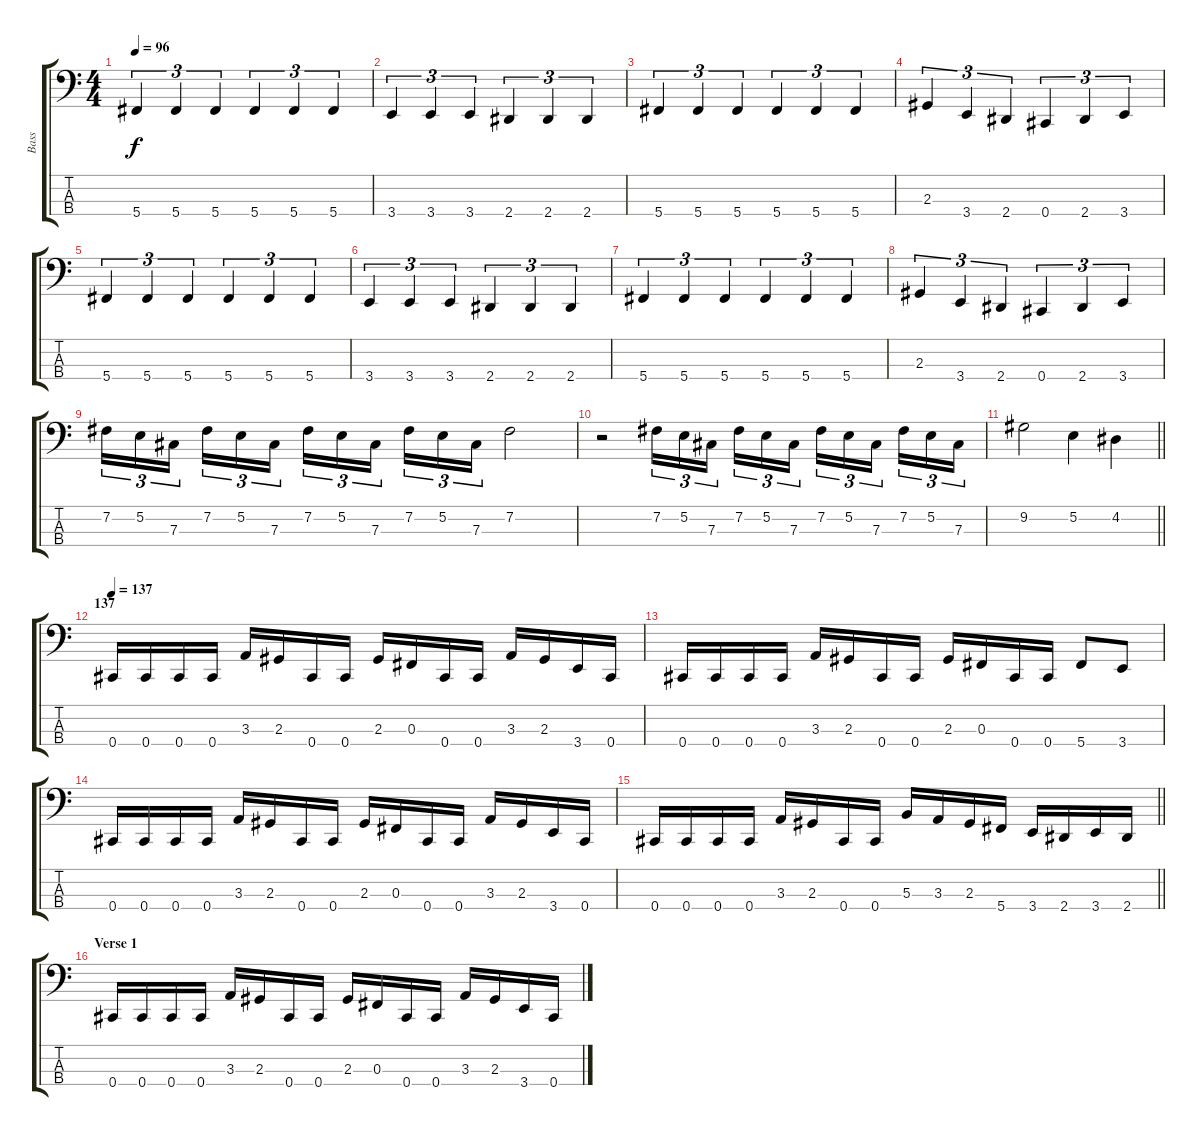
\track ("Bass" "Bass") {instrument electricbassfinger}
\staff {score tabs}
\tuning (E2 B1 Gb1 Db1) {hide}
\ts (4 4)
\tempo 96
\clef f4
\ks c
5.4.4{tu (3 2) dy f} 5.4.4{tu (3 2)} 5.4.4{tu (3 2)} 5.4.4{tu (3 2)} 5.4.4{tu (3 2)} 5.4.4{tu (3 2)} |
3.4.4{tu (3 2)} 3.4.4{tu (3 2)} 3.4.4{tu (3 2)} 2.4.4{tu (3 2)} 2.4.4{tu (3 2)} 2.4.4{tu (3 2)} |
5.4.4{tu (3 2)} 5.4.4{tu (3 2)} 5.4.4{tu (3 2)} 5.4.4{tu (3 2)} 5.4.4{tu (3 2)} 5.4.4{tu (3 2)} |
2.3.4{tu (3 2)} 3.4.4{tu (3 2)} 2.4.4{tu (3 2)} 0.4.4{tu (3 2)} 2.4.4{tu (3 2)} 3.4.4{tu (3 2)} |
5.4.4{tu (3 2)} 5.4.4{tu (3 2)} 5.4.4{tu (3 2)} 5.4.4{tu (3 2)} 5.4.4{tu (3 2)} 5.4.4{tu (3 2)} |
3.4.4{tu (3 2)} 3.4.4{tu (3 2)} 3.4.4{tu (3 2)} 2.4.4{tu (3 2)} 2.4.4{tu (3 2)} 2.4.4{tu (3 2)} |
5.4.4{tu (3 2)} 5.4.4{tu (3 2)} 5.4.4{tu (3 2)} 5.4.4{tu (3 2)} 5.4.4{tu (3 2)} 5.4.4{tu (3 2)} |
2.3.4{tu (3 2)} 3.4.4{tu (3 2)} 2.4.4{tu (3 2)} 0.4.4{tu (3 2)} 2.4.4{tu (3 2)} 3.4.4{tu (3 2)} |
7.2.16{tu (3 2)} 5.2.16{tu (3 2)} 7.3.16{tu (3 2) beam splitsecondary} 7.2.16{tu (3 2)} 5.2.16{tu (3 2)} 7.3.16{tu (3 2)} 7.2.16{tu (3 2)} 5.2.16{tu (3 2)} 7.3.16{tu (3 2) beam splitsecondary} 7.2.16{tu (3 2)} 5.2.16{tu (3 2)} 7.3.16{tu (3 2)} 7.2.2 |
r.2 7.2.16{tu (3 2)} 5.2.16{tu (3 2)} 7.3.16{tu (3 2) beam splitsecondary} 7.2.16{tu (3 2)} 5.2.16{tu (3 2)} 7.3.16{tu (3 2)} 7.2.16{tu (3 2)} 5.2.16{tu (3 2)} 7.3.16{tu (3 2) beam splitsecondary} 7.2.16{tu (3 2)} 5.2.16{tu (3 2)} 7.3.16{tu (3 2)} |
\barLineRight lightlight
9.2.2 5.2.4 4.2.4 |
\section ("" "137")
\tempo 137
0.4.16 0.4.16 0.4.16 0.4.16 3.3.16 2.3.16 0.4.16 0.4.16 2.3.16 0.3.16 0.4.16 0.4.16 3.3.16 2.3.16 3.4.16 0.4.16 |
0.4.16 0.4.16 0.4.16 0.4.16 3.3.16 2.3.16 0.4.16 0.4.16 2.3.16 0.3.16 0.4.16 0.4.16 5.4.8 3.4.8 |
0.4.16 0.4.16 0.4.16 0.4.16 3.3.16 2.3.16 0.4.16 0.4.16 2.3.16 0.3.16 0.4.16 0.4.16 3.3.16 2.3.16 3.4.16 0.4.16 |
\barLineRight lightlight
0.4.16 0.4.16 0.4.16 0.4.16 3.3.16 2.3.16 0.4.16 0.4.16 5.3.16 3.3.16 2.3.16 5.4.16 3.4.16 2.4.16 3.4.16 2.4.16 |
\section ("" "Verse 1")
0.4.16 0.4.16 0.4.16 0.4.16 3.3.16 2.3.16 0.4.16 0.4.16 2.3.16 0.3.16 0.4.16 0.4.16 3.3.16 2.3.16 3.4.16 0.4.16
